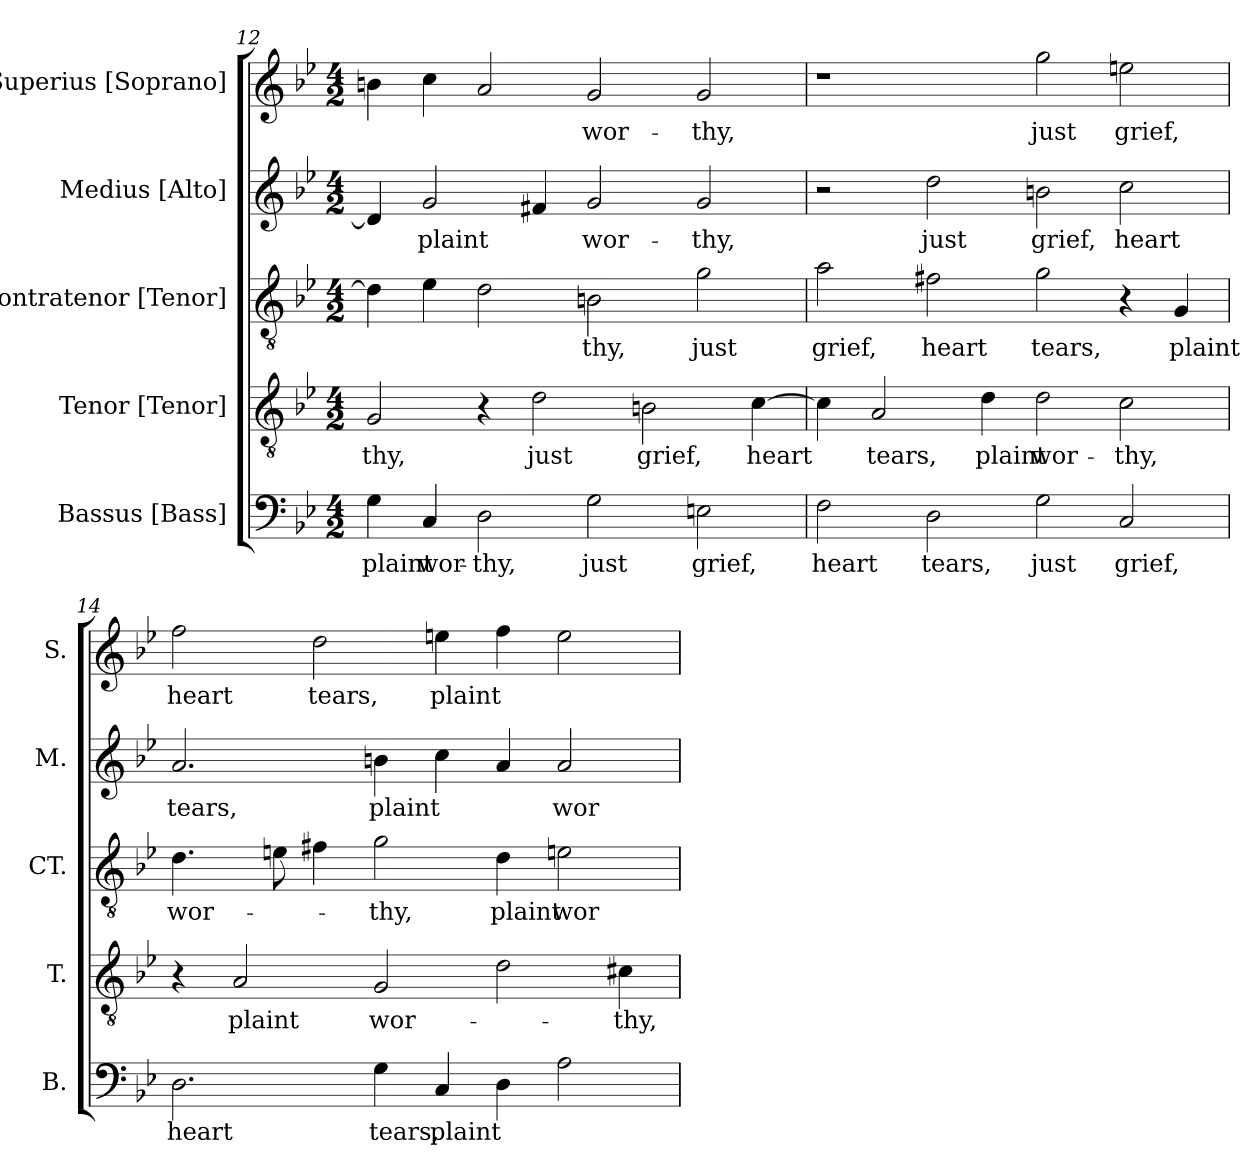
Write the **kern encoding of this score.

**kern	**text	**kern	**text	**kern	**text	**kern	**text	**kern	**text
*part5	*part5	*part4	*part4	*part3	*part3	*part2	*part2	*part1	*part1
*staff5	*staff5	*staff4	*staff4	*staff3	*staff3	*staff2	*staff2	*staff1	*staff1
*I"Bassus [Bass]	*	*I"Tenor [Tenor]	*	*I"Contratenor [Tenor]	*	*I"Medius [Alto]	*	*I"Superius [Soprano]	*
*I'B.	*	*I'T.	*	*I'CT.	*	*I'M.	*	*I'S.	*
*clefF4	*	*clefGv2	*	*clefGv2	*	*clefG2	*	*clefG2	*
*	*	*ITrd7c12	*	*ITrd7c12	*	*ITrd7c12	*	*	*
*k[b-e-]	*	*k[b-e-]	*	*k[b-e-]	*	*k[b-e-]	*	*k[b-e-]	*
*B-:	*	*B-:	*	*B-:	*	*B-:	*	*B-:	*
*M4/2	*	*M4/2	*	*M4/2	*	*M4/2	*	*M4/2	*
=12	=12	=12	=12	=12	=12	=12	=12	=12	=12
!	!LO:LY:b:color=#000000	!	!	!	!	!	!	!	!
!	!	!	!LO:LY:b:color=#000000	!	!	!	!	!	!
4Gi\	plaint	2GGi/	-thy,	4Di\]	.	4Di/]	.	4bni\	.
!	!LO:LY:b:color=#000000	!	!	!	!	!	!	!	!
!	!	!	!	!	!	!	!LO:LY:b:color=#000000	!	!
4Ci/	wor-	.	.	4E-i\	.	2Gi/	plaint	4cci\	.
!	!LO:LY:b:color=#000000	!	!	!	!	!	!	!	!
2Di\	-thy,	4r	.	2Di\	.	.	.	2ai/	.
!	!	!	!LO:LY:b:color=#000000	!	!	!	!	!	!
.	.	2Di\	just	.	.	4F#Xi/	.	.	.
!	!LO:LY:b:color=#000000	!	!	!	!	!	!	!	!
!	!	!	!	!	!LO:LY:b:color=#000000	!	!	!	!
!	!	!	!	!	!	!	!LO:LY:b:color=#000000	!	!
!	!	!	!	!	!	!	!	!	!LO:LY:b:color=#000000
2Gi\	just	.	.	2BBni\	-thy,	2Gi/	wor-	2gi/	wor-
!	!	!	!LO:LY:b:color=#000000	!	!	!	!	!	!
.	.	2BBni\	grief,	.	.	.	.	.	.
!	!LO:LY:b:color=#000000	!	!	!	!	!	!	!	!
!	!	!	!	!	!LO:LY:b:color=#000000	!	!	!	!
!	!	!	!	!	!	!	!LO:LY:b:color=#000000	!	!
!	!	!	!	!	!	!	!	!	!LO:LY:b:color=#000000
2Eni\	grief,	.	.	2Gi\	just	2Gi/	-thy,	2gi/	-thy,
!	!	!	!LO:LY:b:color=#000000	!	!	!	!	!	!
.	.	[4Ci\	heart	.	.	.	.	.	.
=13	=13	=13	=13	=13	=13	=13	=13	=13	=13
!	!LO:LY:b:color=#000000	!	!	!	!	!	!	!	!
!	!	!	!	!	!LO:LY:b:color=#000000	!	!	!	!
2Fi\	heart	4Ci\]	.	2Ai\	grief,	2r	.	1r	.
!	!	!	!LO:LY:b:color=#000000	!	!	!	!	!	!
.	.	2AAi/	tears,	.	.	.	.	.	.
!	!LO:LY:b:color=#000000	!	!	!	!	!	!	!	!
!	!	!	!	!	!LO:LY:b:color=#000000	!	!	!	!
!	!	!	!	!	!	!	!LO:LY:b:color=#000000	!	!
2Di\	tears,	.	.	2F#Xi\	heart	2di\	just	.	.
!	!	!	!LO:LY:b:color=#000000	!	!	!	!	!	!
.	.	4Di\	plaint	.	.	.	.	.	.
!	!LO:LY:b:color=#000000	!	!	!	!	!	!	!	!
!	!	!	!LO:LY:b:color=#000000	!	!	!	!	!	!
!	!	!	!	!	!LO:LY:b:color=#000000	!	!	!	!
!	!	!	!	!	!	!	!LO:LY:b:color=#000000	!	!
!	!	!	!	!	!	!	!	!	!LO:LY:b:color=#000000
2Gi\	just	2Di\	wor-	2Gi\	tears,	2Bni\	grief,	2ggi\	just
!	!LO:LY:b:color=#000000	!	!	!	!	!	!	!	!
!	!	!	!LO:LY:b:color=#000000	!	!	!	!	!	!
!	!	!	!	!	!	!	!LO:LY:b:color=#000000	!	!
!	!	!	!	!	!	!	!	!	!LO:LY:b:color=#000000
2Ci/	grief,	2Ci\	-thy,	4r	.	2ci\	heart	2eeni\	grief,
!	!	!	!	!	!LO:LY:b:color=#000000	!	!	!	!
.	.	.	.	4GGi/	plaint	.	.	.	.
!!LO:LB:g=z
=14	=14	=14	=14	=14	=14	=14	=14	=14	=14
!	!LO:LY:b:color=#000000	!	!	!	!	!	!	!	!
!	!	!	!	!	!LO:LY:b:color=#000000	!	!	!	!
!	!	!	!	!	!	!	!LO:LY:b:color=#000000	!	!
!	!	!	!	!	!	!	!	!	!LO:LY:b:color=#000000
2.Di\	heart	4r	.	4.Di\	wor-	2.Ai/	tears,	2ffi\	heart
!	!	!	!LO:LY:b:color=#000000	!	!	!	!	!	!
.	.	2AAi/	plaint	.	.	.	.	.	.
.	.	.	.	8Eni\	.	.	.	.	.
!	!	!	!	!	!	!	!	!	!LO:LY:b:color=#000000
.	.	.	.	4F#Xi\	.	.	.	2ddi\	tears,
!	!LO:LY:b:color=#000000	!	!	!	!	!	!	!	!
!	!	!	!LO:LY:b:color=#000000	!	!	!	!	!	!
!	!	!	!	!	!LO:LY:b:color=#000000	!	!	!	!
!	!	!	!	!	!	!	!LO:LY:b:color=#000000	!	!
4Gi\	tears,	2GGi/	wor-	2Gi\	-thy,	4Bni\	plaint	.	.
!	!LO:LY:b:color=#000000	!	!	!	!	!	!	!	!
!	!	!	!	!	!	!	!	!	!LO:LY:b:color=#000000
4Ci/	plaint	.	.	.	.	4ci\	.	4eeni\	plaint
!	!	!	!	!	!LO:LY:b:color=#000000	!	!	!	!
4Di\	.	2Di\	.	4Di\	plaint	4Ai/	.	4ffi\	.
!	!	!	!	!	!LO:LY:b:color=#000000	!	!	!	!
!	!	!	!	!	!	!	!LO:LY:b:color=#000000	!	!
2Ai\	.	.	.	2Eni\	wor-	2Ai/	wor-	2eei\	.
!	!	!	!LO:LY:b:color=#000000	!	!	!	!	!	!
.	.	4C#Xi\	-thy,	.	.	.	.	.	.
=	=	=	=	=	=	=	=	=	=
*-	*-	*-	*-	*-	*-	*-	*-	*-	*-
